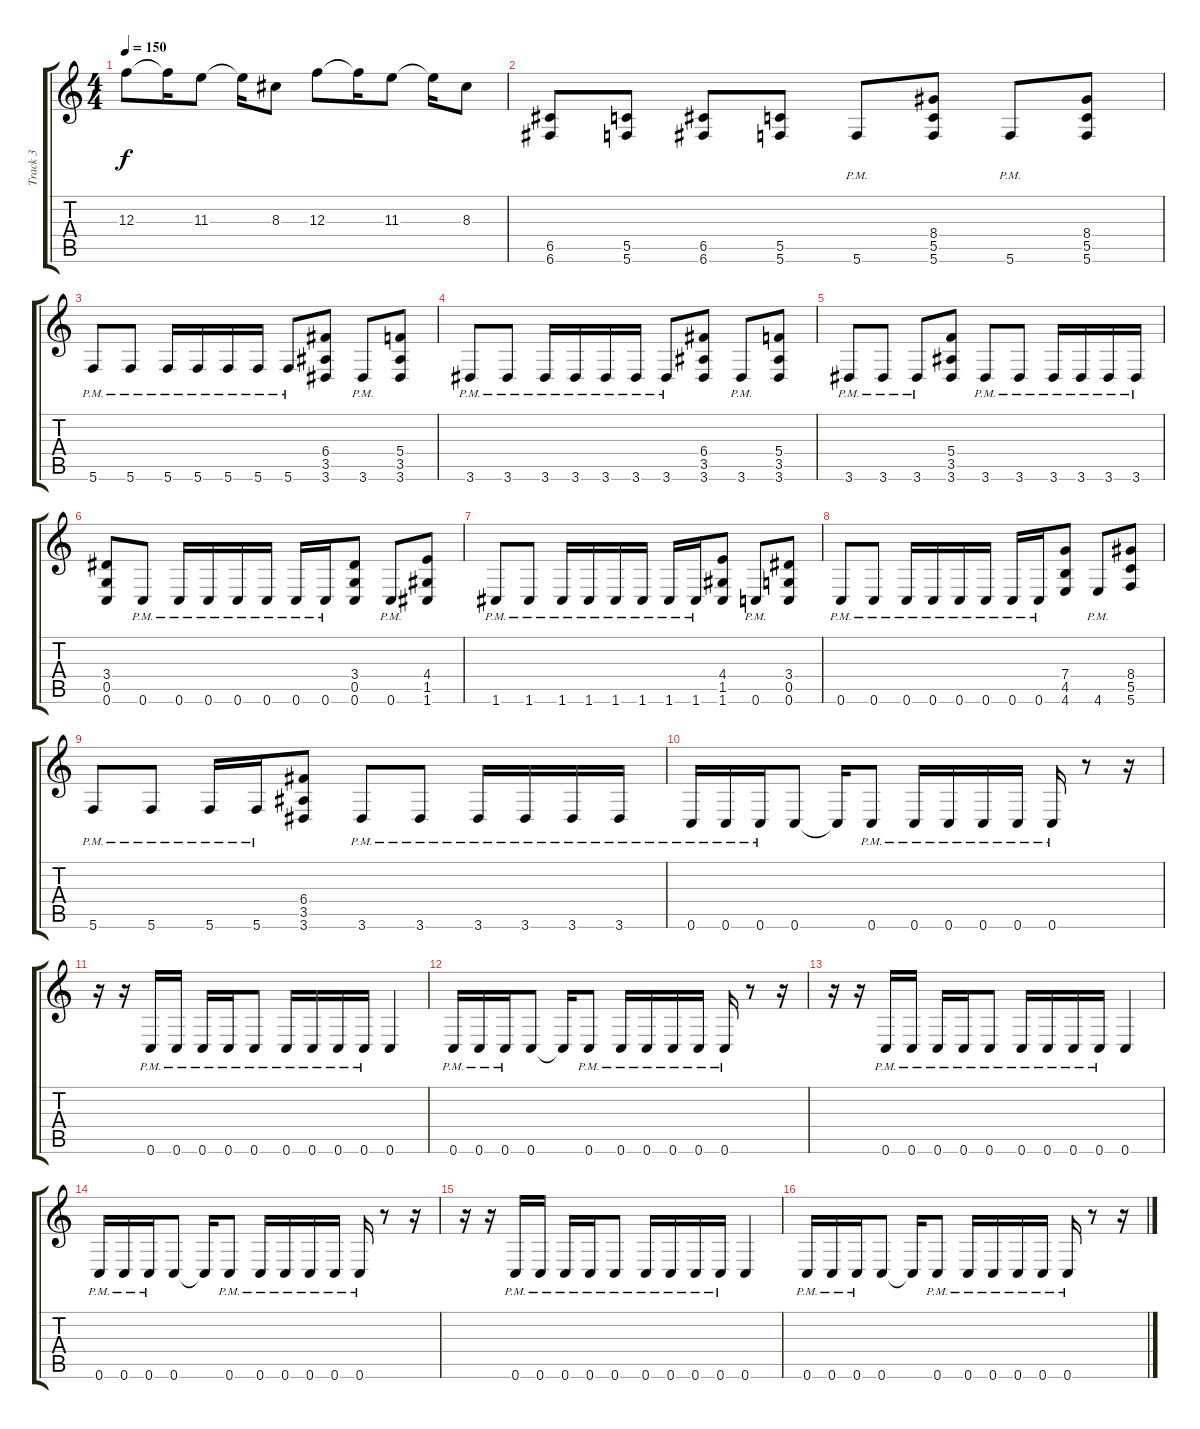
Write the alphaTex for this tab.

\track ("Track 3" "Track 3") {instrument distortionguitar}
\staff {score tabs}
\tuning (D4 A3 F3 C3 G2 C2) {hide}
\ts (4 4)
\tempo 150
\clef g2
\ks c
12.3.8{dy f} 12.3{t}.16 11.3.8 11.3{t}.16 8.3.8 12.3.8 12.3{t}.16 11.3.8 11.3{t}.16 8.3.8 |
(6.5 6.6).8 (5.5 5.6).8 (6.5 6.6).8 (5.5 5.6).8 5.6{pm}.8 (8.4 5.5 5.6).8 5.6{pm}.8 (8.4 5.5 5.6).8 |
5.6{pm}.8 5.6{pm}.8 5.6{pm}.16 5.6{pm}.16 5.6{pm}.16 5.6{pm}.16 5.6{pm}.8 (6.4 3.5 3.6).8 3.6{pm}.8 (5.4 3.5 3.6).8 |
3.6{pm}.8 3.6{pm}.8 3.6{pm}.16 3.6{pm}.16 3.6{pm}.16 3.6{pm}.16 3.6{pm}.8 (6.4 3.5 3.6).8 3.6{pm}.8 (5.4 3.5 3.6).8 |
3.6{pm}.8 3.6{pm}.8 3.6{pm}.8 (5.4 3.5 3.6).8 3.6{pm}.8 3.6{pm}.8 3.6{pm}.16 3.6{pm}.16 3.6{pm}.16 3.6{pm}.16 |
(3.4 0.5 0.6).8 0.6{pm}.8 0.6{pm}.16 0.6{pm}.16 0.6{pm}.16 0.6{pm}.16 0.6{pm}.16 0.6{pm}.16 (3.4 0.5 0.6).8 0.6{pm}.8 (4.4 1.5 1.6).8 |
1.6{pm}.8 1.6{pm}.8 1.6{pm}.16 1.6{pm}.16 1.6{pm}.16 1.6{pm}.16 1.6{pm}.16 1.6{pm}.16 (4.4 1.5 1.6).8 0.6{pm}.8 (3.4 0.5 0.6).8 |
0.6{pm}.8 0.6{pm}.8 0.6{pm}.16 0.6{pm}.16 0.6{pm}.16 0.6{pm}.16 0.6{pm}.16 0.6{pm}.16 (7.4 4.5 4.6).8 4.6{pm}.8 (8.4 5.5 5.6).8 |
5.6{pm}.8 5.6{pm}.8 5.6{pm}.16 5.6{pm}.16 (6.4 3.5 3.6).8 3.6{pm}.8 3.6{pm}.8 3.6{pm}.16 3.6{pm}.16 3.6{pm}.16 3.6{pm}.16 |
0.6{pm}.16 0.6{pm}.16 0.6{pm}.16 0.6.8 0.6{t}.16 0.6{pm}.8 0.6{pm}.16 0.6{pm}.16 0.6{pm}.16 0.6{pm}.16 0.6{pm}.16 r.8 r.16 |
r.16 r.16 0.6{pm}.16 0.6{pm}.16 0.6{pm}.16 0.6{pm}.16 0.6{pm}.8 0.6{pm}.16 0.6{pm}.16 0.6{pm}.16 0.6{pm}.16 0.6.4 |
0.6{pm}.16 0.6{pm}.16 0.6{pm}.16 0.6.8 0.6{t}.16 0.6{pm}.8 0.6{pm}.16 0.6{pm}.16 0.6{pm}.16 0.6{pm}.16 0.6{pm}.16 r.8 r.16 |
r.16 r.16 0.6{pm}.16 0.6{pm}.16 0.6{pm}.16 0.6{pm}.16 0.6{pm}.8 0.6{pm}.16 0.6{pm}.16 0.6{pm}.16 0.6{pm}.16 0.6.4 |
0.6{pm}.16 0.6{pm}.16 0.6{pm}.16 0.6.8 0.6{t}.16 0.6{pm}.8 0.6{pm}.16 0.6{pm}.16 0.6{pm}.16 0.6{pm}.16 0.6{pm}.16 r.8 r.16 |
r.16 r.16 0.6{pm}.16 0.6{pm}.16 0.6{pm}.16 0.6{pm}.16 0.6{pm}.8 0.6{pm}.16 0.6{pm}.16 0.6{pm}.16 0.6{pm}.16 0.6.4 |
0.6{pm}.16 0.6{pm}.16 0.6{pm}.16 0.6.8 0.6{t}.16 0.6{pm}.8 0.6{pm}.16 0.6{pm}.16 0.6{pm}.16 0.6{pm}.16 0.6{pm}.16 r.8 r.16
